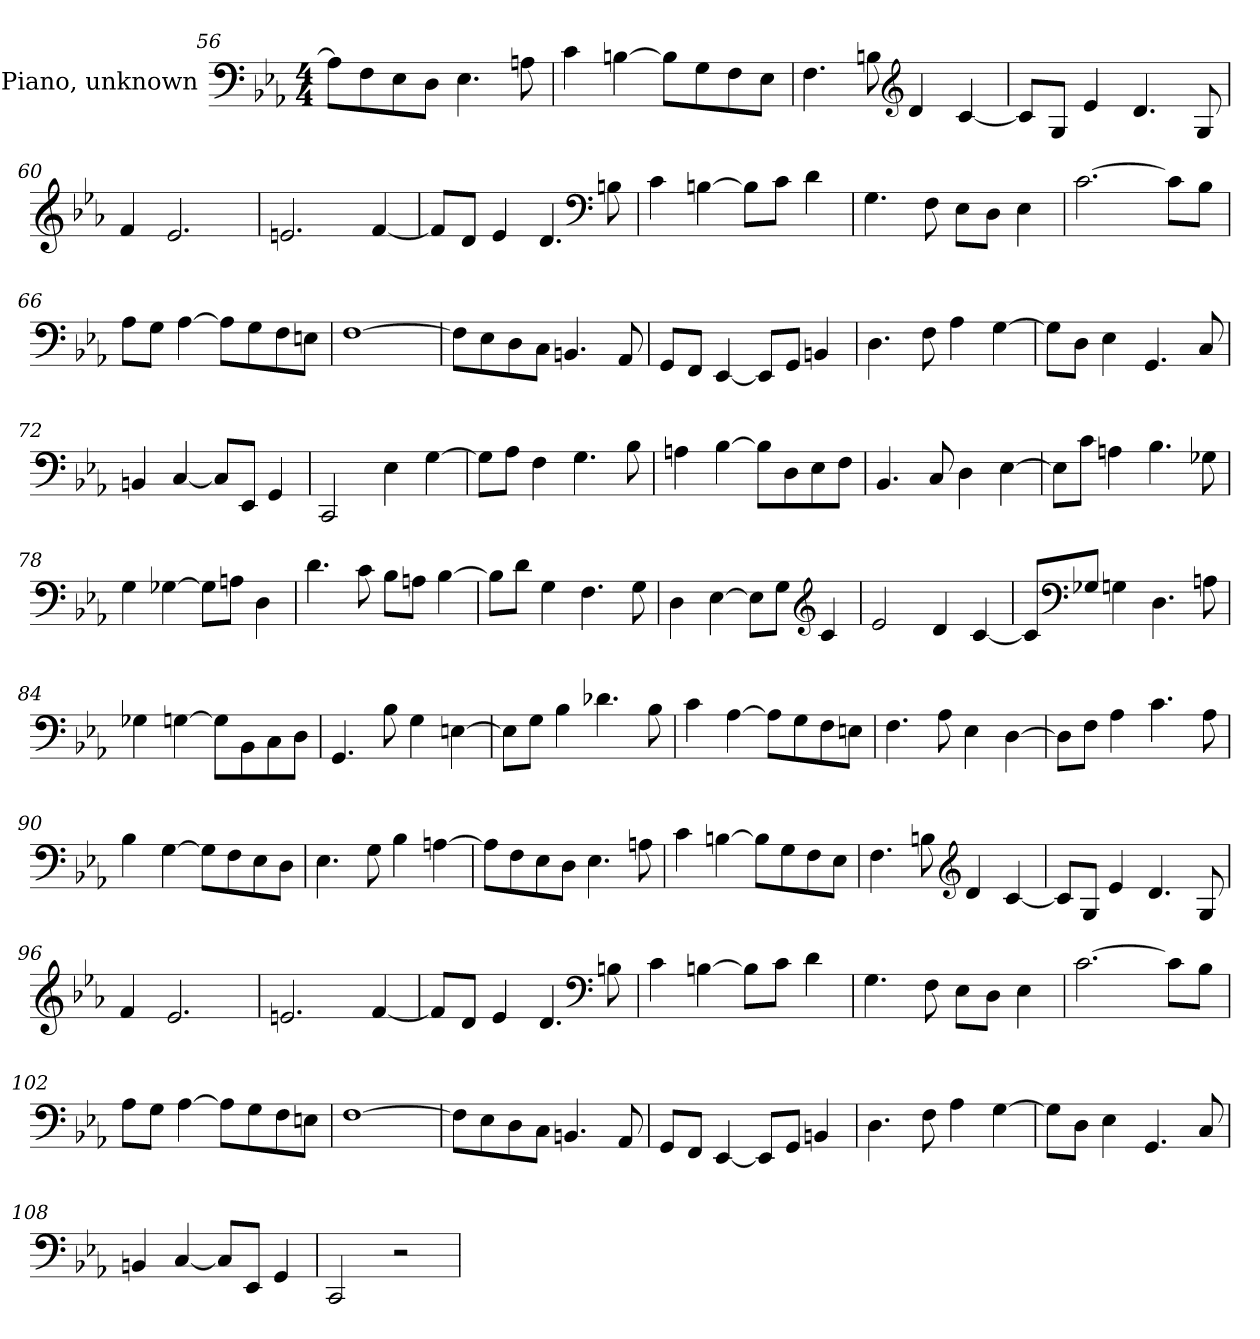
**kern
*part1
*staff1
*I"Piano, unknown
*I'Pno.
*clefF4
*k[b-e-a-]
*M4/4
=56
8A\L]
8F\
8E-\
8D\J
4.E-\
8An\
=57
4c\
[4Bn\
8B\L]
8G\
8F\
8E-\J
=58
4.F\
8Bn\
*clefG2
4d/
[4c/
!!LO:LB:g=z
=59
8c/L]
8G/J
4e-/
4.d/
8G/
=60
4f/
2.e-/
=61
2.en/
[4f/
=62
8f/L]
8d/J
4e-/
4.d/
*clefF4
8Bn\
=63
4c\
[4Bn\
8B\L]
8c\J
4d\
=64
4.G\
8F\
8E-\L
8D\J
4E-\
=65
[2.c\
8c\L]
8B-\J
!!LO:LB:g=z
=66
8A-\L
8G\J
[4A-\
8A-\L]
8G\
8F\
8En\J
=67
[1F
=68
8F\L]
8E-\
8D\
8C\J
4.BBn/
8AA-/
=69
8GG/L
8FF/J
[4EE-/
8EE-/L]
8GG/J
4BBn/
=70
4.D\
8F\
4A-\
[4G\
=71
8G\L]
8D\J
4E-\
4.GG/
8C/
=72
4BBn/
[4C/
8C/L]
8EE-/J
4GG/
!!LO:PB:g=z
=73
2CC/
4E-\
[4G\
=74
8G\L]
8A-\J
4F\
4.G\
8B-\
=75
4An\
[4B-\
8B-\L]
8D\
8E-\
8F\J
=76
4.BB-/
8C/
4D\
[4E-\
=77
8E-\L]
8c\J
4An\
4.B-\
8G-X\
=78
4G\
[4G-X\
8G-\L]
8An\J
4D\
=79
4.d\
8c\
8B-\L
8An\J
[4B-\
!!LO:LB:g=z
=80
8B-\L]
8d\J
4G\
4.F\
8G\
=81
4D\
[4E-\
8E-\L]
8G\J
*clefG2
4c/
=82
2e-/
4d/
[4c/
=83
8c/L]
*clefF4
8G-X/J
4Gn\
4.D\
8An\
=84
4G-X\
[4Gn\
8G\L]
8BB-\
8C\
8D\J
=85
4.GG/
8B-\
4G\
[4En\
!!LO:LB:g=z
=86
8E\L]
8G\J
4B-\
4.d-X\
8B-\
=87
4c\
[4A-\
8A-\L]
8G\
8F\
8En\J
=88
4.F\
8A-\
4E-\
[4D\
=89
8D\L]
8F\J
4A-\
4.c\
8A-\
=90
4B-\
[4G\
8G\L]
8F\
8E-\
8D\J
=91
4.E-\
8G\
4B-\
[4An\
!!LO:LB:g=z
=92
8A\L]
8F\
8E-\
8D\J
4.E-\
8An\
=93
4c\
[4Bn\
8B\L]
8G\
8F\
8E-\J
=94
4.F\
8Bn\
*clefG2
4d/
[4c/
=95
8c/L]
8G/J
4e-/
4.d/
8G/
=96
4f/
2.e-/
=97
2.en/
[4f/
!!LO:LB:g=z
=98
8f/L]
8d/J
4e-/
4.d/
*clefF4
8Bn\
=99
4c\
[4Bn\
8B\L]
8c\J
4d\
=100
4.G\
8F\
8E-\L
8D\J
4E-\
=101
[2.c\
8c\L]
8B-\J
=102
8A-\L
8G\J
[4A-\
8A-\L]
8G\
8F\
8En\J
=103
[1F
!!LO:LB:g=z
=104
8F\L]
8E-\
8D\
8C\J
4.BBn/
8AA-/
=105
8GG/L
8FF/J
[4EE-/
8EE-/L]
8GG/J
4BBn/
=106
4.D\
8F\
4A-\
[4G\
=107
8G\L]
8D\J
4E-\
4.GG/
8C/
=108
4BBn/
[4C/
8C/L]
8EE-/J
4GG/
=109
2CC/
2r
=
*-
